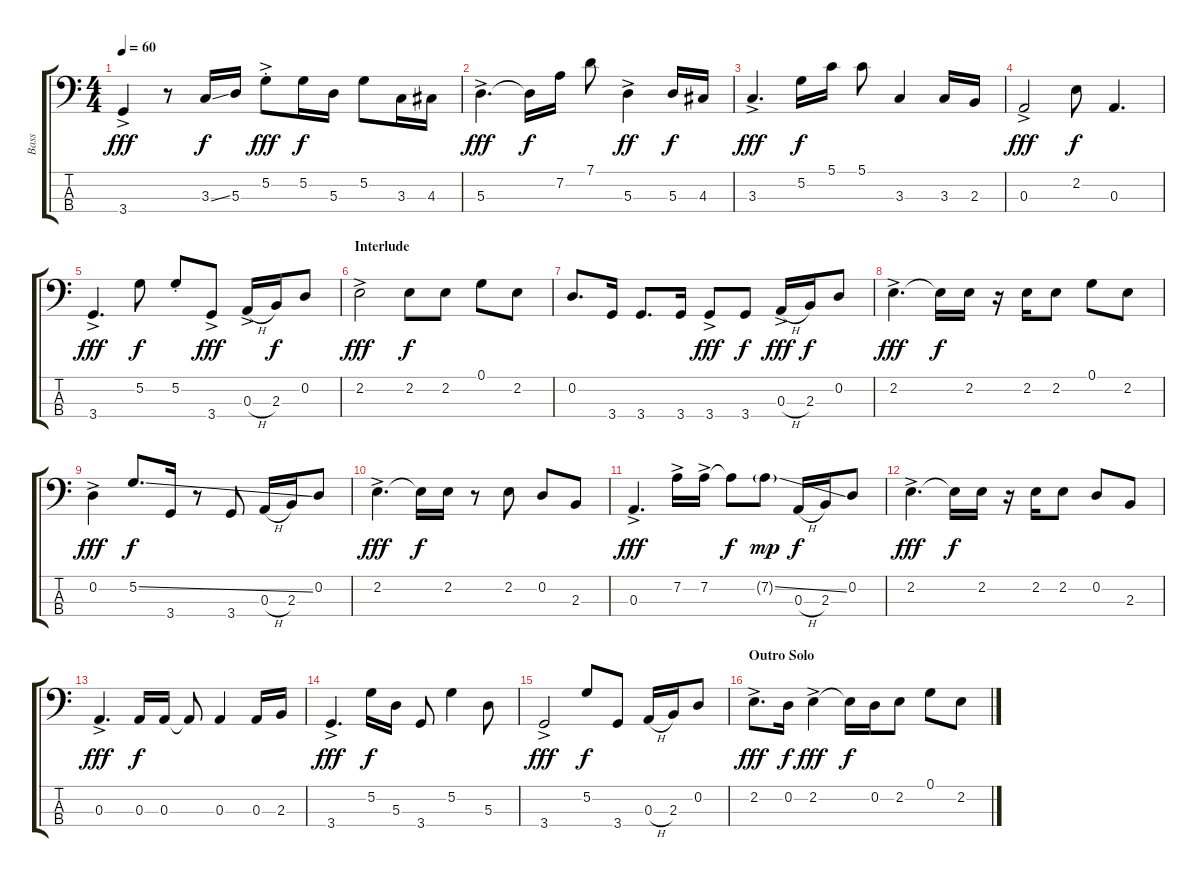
\track ("Bass" "Bass") {instrument electricbasspick}
\staff {score tabs}
\tuning (G2 D2 A1 E1) {hide}
\ts (4 4)
\tempo 60
\clef f4
\ks c
3.4{ac}.4{dy fff} r.8 3.3{ss}.16{dy f} 5.3.16 5.2{ac st}.8{dy fff} 5.2.16{dy f} 5.3.16 5.2.8 3.3.16 4.3.16 |
5.3{ac}.4{d dy fff} 5.3{t}.16{dy f} 7.2.16 7.1.8 5.3{ac}.4{dy ff} 5.3.16{dy f} 4.3.16 |
3.3{ac}.4{d dy fff} 5.2.16{dy f} 5.1.16 5.1.8 3.3.4 3.3.16 2.3.16 |
0.3{ac}.2{dy fff} 2.2.8{dy f} 0.3.4{d} |
3.4{ac}.4{d dy fff} 5.2.8{dy f} 5.2{st}.8 3.4{ac}.8{dy fff} 0.3{h ac}.16 2.3.16{dy f} 0.2.8 |
\section ("" "Interlude")
2.2{ac}.2{dy fff} 2.2.8{dy f} 2.2.8 0.1.8 2.2.8 |
0.2.8{d} 3.4.16 3.4.8{d} 3.4.16 3.4{ac}.8{dy fff} 3.4.8{dy f} 0.3{h ac}.16{dy fff} 2.3.16{dy f} 0.2.8 |
2.2{ac}.4{d dy fff} 2.2{t}.16{dy f} 2.2.16 r.16 2.2.16 2.2.8 0.1.8 2.2.8 |
0.2{ac}.4{dy fff} 5.2{ss}.8{d dy f} 3.4.16 r.8 3.4.8 0.3{h}.16 2.3.16 0.2.8 |
2.2{ac}.4{d dy fff} 2.2{t}.16{dy f} 2.2.16 r.8 2.2.8 0.2.8 2.3.8 |
0.3{ac}.4{d dy fff} 7.2{ac}.16 7.2{ac}.16 7.2{t}.8{dy f} 7.2{ss g}.8{dy mp} 0.3{h}.16{dy f} 2.3.16 0.2.8 |
2.2{ac}.4{d dy fff} 2.2{t}.16{dy f} 2.2.16 r.16 2.2.16 2.2.8 0.2.8 2.3.8 |
0.3{ac}.4{d dy fff} 0.3.16{dy f} 0.3.16 0.3{t}.8 0.3.4 0.3.16 2.3.16 |
3.4{ac}.4{d dy fff} 5.2.16{dy f} 5.3.16 3.4.8 5.2.4 5.3.8 |
3.4{ac}.2{dy fff} 5.2.8{dy f} 3.4.8 0.3{h}.16 2.3.16 0.2.8 |
\section ("" "Outro Solo")
2.2{ac}.8{d dy fff} 0.2.16{dy f} 2.2{ac}.4{dy fff} 2.2{t}.16{dy f} 0.2.16 2.2.8 0.1.8 2.2.8
